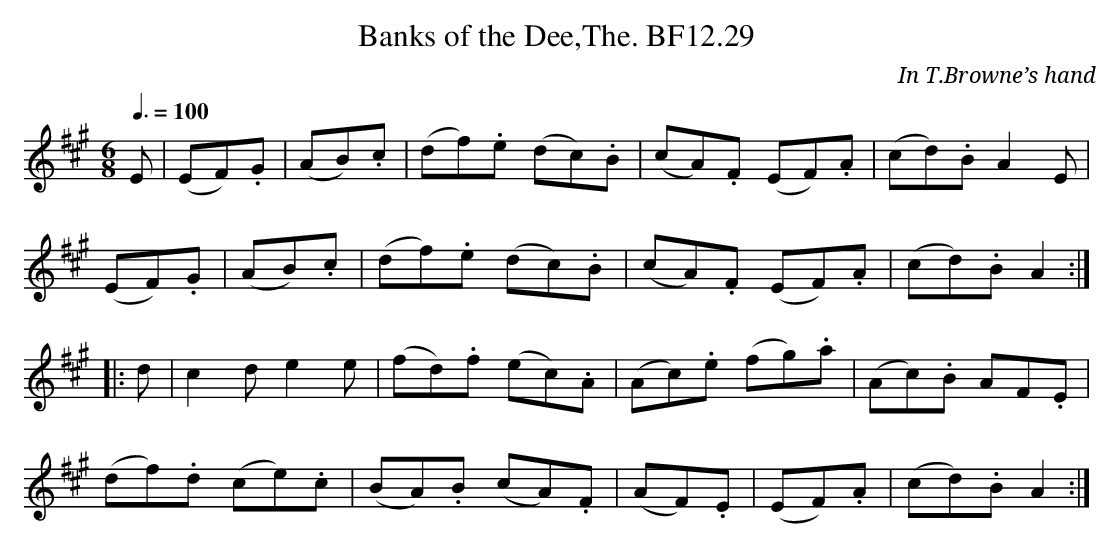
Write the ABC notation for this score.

X:1
T:Banks of the Dee,The. BF12.29
M:6/8
Q:3/8=100
C:In T.Browne’s hand
K:A
E|(EF).G|(AB).c|(df).e (dc).B|(cA).F (EF).A|(cd).B A2E|
(EF).G|(AB).c|(df).e (dc).B|(cA).F (EF).A|(cd).B A2:|
|:d|c2de2e|(fd).f (ec).A|(Ac).e (fg).a|(Ac).B AF.E|
(df).d (ce).c|(BA).B (cA).F|(AF).E|(EF).A|(cd).B A2:|
